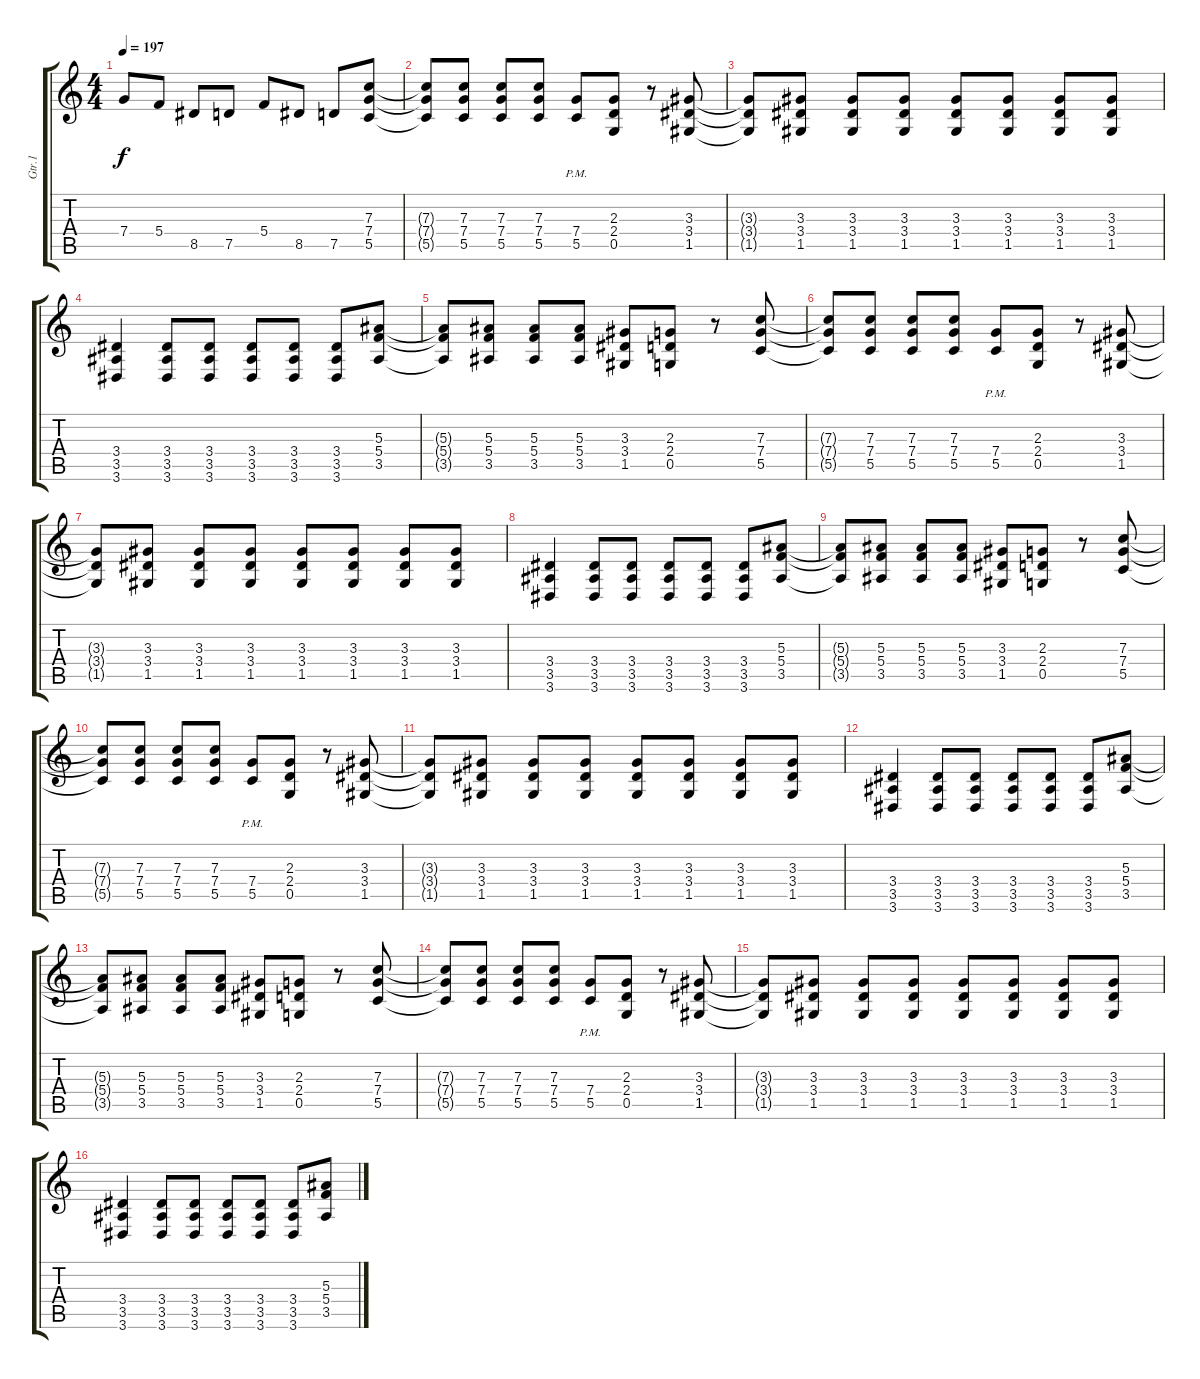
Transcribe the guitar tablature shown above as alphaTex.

\track ("Gtr.1" "Gtr.1") {instrument distortionguitar}
\staff {score tabs}
\tuning (D4 A3 F3 C3 G2 C2) {hide}
\ts (4 4)
\tempo 197
\clef g2
\ks c
7.4.8{dy f} 5.4.8 8.5.8 7.5.8 5.4.8 8.5.8 7.5.8 (7.3 7.4 5.5).8{volume 11} |
(7.3{t} 7.4{t} 5.5{t}).8 (7.3 7.4 5.5).8 (7.3 7.4 5.5).8 (7.3 7.4 5.5).8 (7.4{pm} 5.5{pm}).8 (2.3 2.4 0.5).8 r.8 (3.3 3.4 1.5).8 |
(3.3{t} 3.4{t} 1.5{t}).8 (3.3 3.4 1.5).8 (3.3 3.4 1.5).8 (3.3 3.4 1.5).8 (3.3 3.4 1.5).8 (3.3 3.4 1.5).8 (3.3 3.4 1.5).8 (3.3 3.4 1.5).8 |
(3.4 3.5 3.6).4 (3.4 3.5 3.6).8 (3.4 3.5 3.6).8 (3.4 3.5 3.6).8 (3.4 3.5 3.6).8 (3.4 3.5 3.6).8 (5.3 5.4 3.5).8 |
(5.3{t} 5.4{t} 3.5{t}).8 (5.3 5.4 3.5).8 (5.3 5.4 3.5).8 (5.3 5.4 3.5).8 (3.3 3.4 1.5).8 (2.3 2.4 0.5).8 r.8 (7.3 7.4 5.5).8 |
(7.3{t} 7.4{t} 5.5{t}).8 (7.3 7.4 5.5).8 (7.3 7.4 5.5).8 (7.3 7.4 5.5).8 (7.4{pm} 5.5{pm}).8 (2.3 2.4 0.5).8 r.8 (3.3 3.4 1.5).8 |
(3.3{t} 3.4{t} 1.5{t}).8 (3.3 3.4 1.5).8 (3.3 3.4 1.5).8 (3.3 3.4 1.5).8 (3.3 3.4 1.5).8 (3.3 3.4 1.5).8 (3.3 3.4 1.5).8 (3.3 3.4 1.5).8 |
(3.4 3.5 3.6).4 (3.4 3.5 3.6).8 (3.4 3.5 3.6).8 (3.4 3.5 3.6).8 (3.4 3.5 3.6).8 (3.4 3.5 3.6).8 (5.3 5.4 3.5).8 |
(5.3{t} 5.4{t} 3.5{t}).8 (5.3 5.4 3.5).8 (5.3 5.4 3.5).8 (5.3 5.4 3.5).8 (3.3 3.4 1.5).8 (2.3 2.4 0.5).8 r.8 (7.3 7.4 5.5).8 |
(7.3{t} 7.4{t} 5.5{t}).8 (7.3 7.4 5.5).8 (7.3 7.4 5.5).8 (7.3 7.4 5.5).8 (7.4{pm} 5.5{pm}).8 (2.3 2.4 0.5).8 r.8 (3.3 3.4 1.5).8 |
(3.3{t} 3.4{t} 1.5{t}).8 (3.3 3.4 1.5).8 (3.3 3.4 1.5).8 (3.3 3.4 1.5).8 (3.3 3.4 1.5).8 (3.3 3.4 1.5).8 (3.3 3.4 1.5).8 (3.3 3.4 1.5).8 |
(3.4 3.5 3.6).4 (3.4 3.5 3.6).8 (3.4 3.5 3.6).8 (3.4 3.5 3.6).8 (3.4 3.5 3.6).8 (3.4 3.5 3.6).8 (5.3 5.4 3.5).8 |
(5.3{t} 5.4{t} 3.5{t}).8 (5.3 5.4 3.5).8 (5.3 5.4 3.5).8 (5.3 5.4 3.5).8 (3.3 3.4 1.5).8 (2.3 2.4 0.5).8 r.8 (7.3 7.4 5.5).8 |
(7.3{t} 7.4{t} 5.5{t}).8 (7.3 7.4 5.5).8 (7.3 7.4 5.5).8 (7.3 7.4 5.5).8 (7.4{pm} 5.5{pm}).8 (2.3 2.4 0.5).8 r.8 (3.3 3.4 1.5).8 |
(3.3{t} 3.4{t} 1.5{t}).8 (3.3 3.4 1.5).8 (3.3 3.4 1.5).8 (3.3 3.4 1.5).8 (3.3 3.4 1.5).8 (3.3 3.4 1.5).8 (3.3 3.4 1.5).8 (3.3 3.4 1.5).8 |
(3.4 3.5 3.6).4 (3.4 3.5 3.6).8 (3.4 3.5 3.6).8 (3.4 3.5 3.6).8 (3.4 3.5 3.6).8 (3.4 3.5 3.6).8 (5.3 5.4 3.5).8
